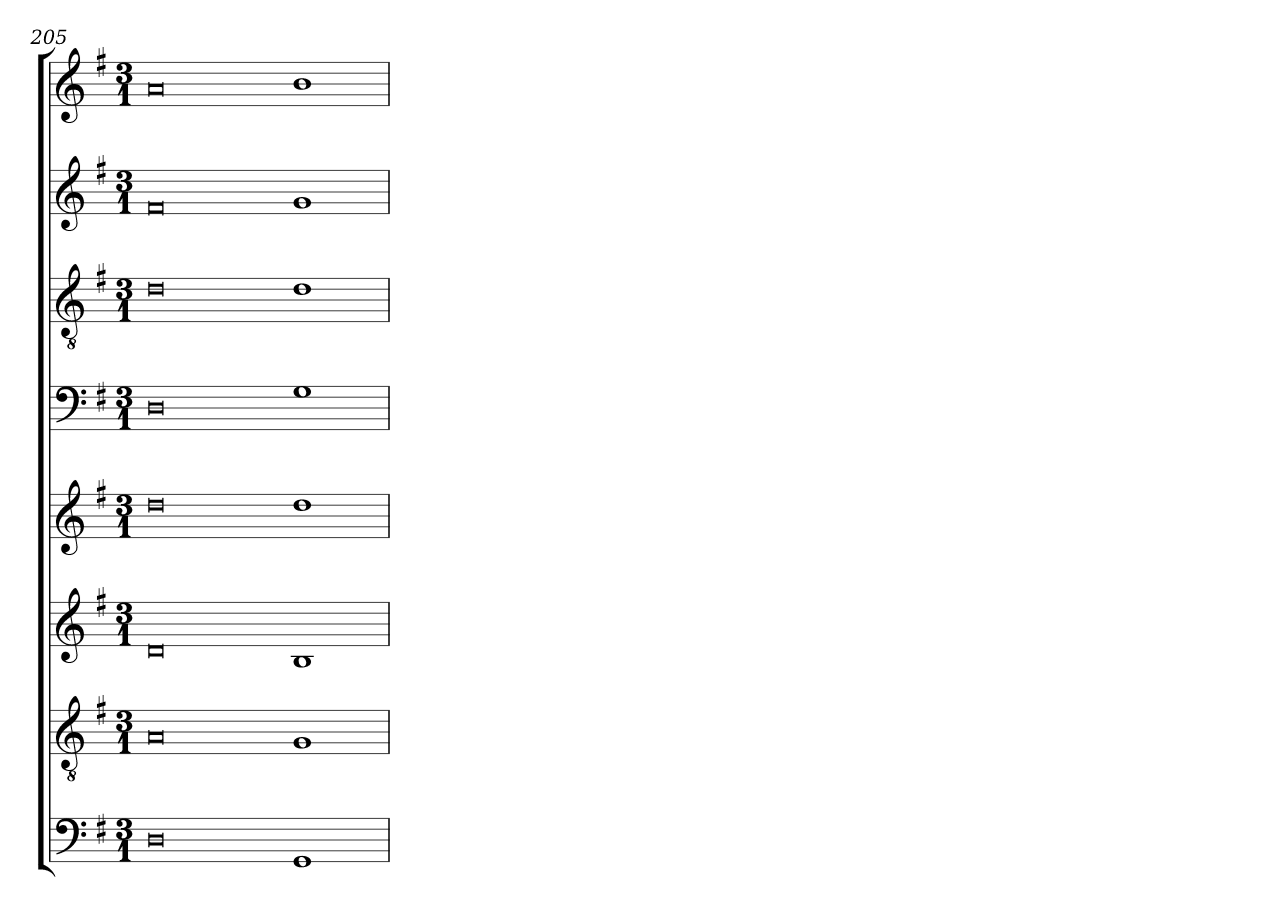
**kern	**kern	**kern	**kern	**kern	**kern	**kern	**kern
*part8	*part7	*part6	*part5	*part4	*part3	*part2	*part1
*staff8	*staff7	*staff6	*staff5	*staff4	*staff3	*staff2	*staff1
*clefF4	*clefGv2	*clefG2	*clefG2	*clefF4	*clefGv2	*clefG2	*clefG2
*k[f#]	*k[f#]	*k[f#]	*k[f#]	*k[f#]	*k[f#]	*k[f#]	*k[f#]
*G:	*G:	*G:	*G:	*G:	*G:	*G:	*G:
*M3/1	*M3/1	*M3/1	*M3/1	*M3/1	*M3/1	*M3/1	*M3/1
=205	=205	=205	=205	=205	=205	=205	=205
0D	0A	0d	0dd	0D	0d	0f#	0a
1GG	1G	1B	1dd	1G	1d	1g	1b
=	=	=	=	=	=	=	=
*-	*-	*-	*-	*-	*-	*-	*-
